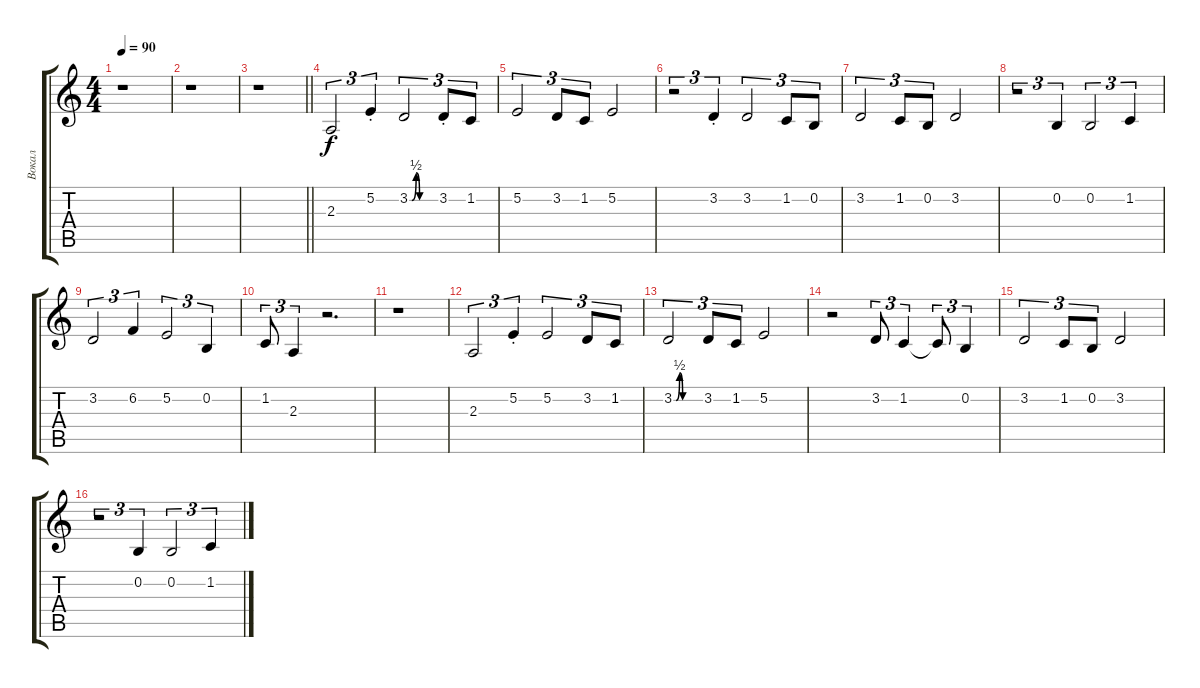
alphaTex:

\track ("Вокал" "Вокал") {instrument oboe}
\staff {score tabs}
\tuning (E4 B3 G3 D3 A2 E2) {hide}
\ts (4 4)
\tempo 90
\clef g2
\ks c
r.1{dy f} |
r.1 |
\barLineRight lightlight
r.1 |
2.3.2{tu (3 2)} 5.2{st}.4{tu (3 2)} 3.2{be (custom 0 0 5 0 15 2 23 0 30 0 60 0)}.2{tu (3 2)} 3.2{st}.8{tu (3 2)} 1.2.8{tu (3 2)} |
5.2.2{tu (3 2)} 3.2.8{tu (3 2)} 1.2.8{tu (3 2)} 5.2.2 |
r.2{tu (3 2)} 3.2{st}.4{tu (3 2)} 3.2.2{tu (3 2)} 1.2.8{tu (3 2)} 0.2.8{tu (3 2)} |
3.2.2{tu (3 2)} 1.2.8{tu (3 2)} 0.2.8{tu (3 2)} 3.2.2 |
r.2{tu (3 2)} 0.2.4{tu (3 2)} 0.2.2{tu (3 2)} 1.2.4{tu (3 2)} |
3.2.2{tu (3 2)} 6.2.4{tu (3 2)} 5.2.2{tu (3 2)} 0.2.4{tu (3 2)} |
1.2.8{tu (3 2)} 2.3.4{tu (3 2)} r.2{d} |
r.1 |
2.3.2{tu (3 2)} 5.2{st}.4{tu (3 2)} 5.2.2{tu (3 2)} 3.2.8{tu (3 2)} 1.2.8{tu (3 2)} |
3.2{be (custom 0 0 5 0 13 2 20 0 30 0 60 0)}.2{tu (3 2)} 3.2.8{tu (3 2)} 1.2.8{tu (3 2)} 5.2.2 |
r.2 3.2.8{tu (3 2)} 1.2.4{tu (3 2)} 1.2{t}.8{tu (3 2)} 0.2.4{tu (3 2)} |
3.2.2{tu (3 2)} 1.2.8{tu (3 2)} 0.2.8{tu (3 2)} 3.2.2 |
r.2{tu (3 2)} 0.2.4{tu (3 2)} 0.2.2{tu (3 2)} 1.2.4{tu (3 2)}
